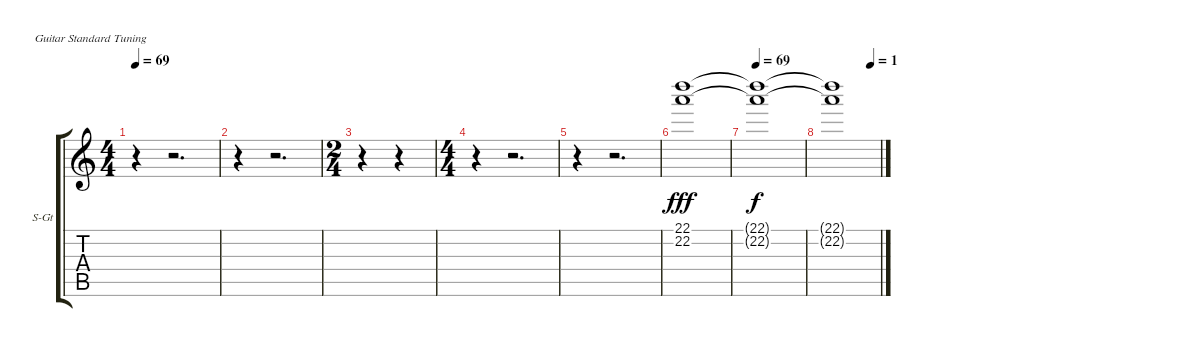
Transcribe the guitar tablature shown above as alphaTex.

\bracketExtendMode groupsimilarinstruments
\firstSystemTrackNameOrientation horizontal
\otherSystemsTrackNameOrientation horizontal
\track ("Фон" "S-Gt") {instrument stringensemble1}
\staff {score tabs}
\tuning (E4 B3 G3 D3 A2 E2)
\displaytranspose 12
\ts (4 4)
\tempo 69
\clef g2
\ks c
r.4{dy f} r.2{d} |
r.4 r.2{d} |
\ts (2 4)
r.4 r.4 |
\ts (4 4)
r.4 r.2{d} |
r.4 r.2{d} |
(22.1 22.2).1{dy fff} |
\tempo 69
(22.1{t} 22.2{t}).1{dy f} |
\tempo (1 0.8125)
(22.1{t} 22.2{t}).1
